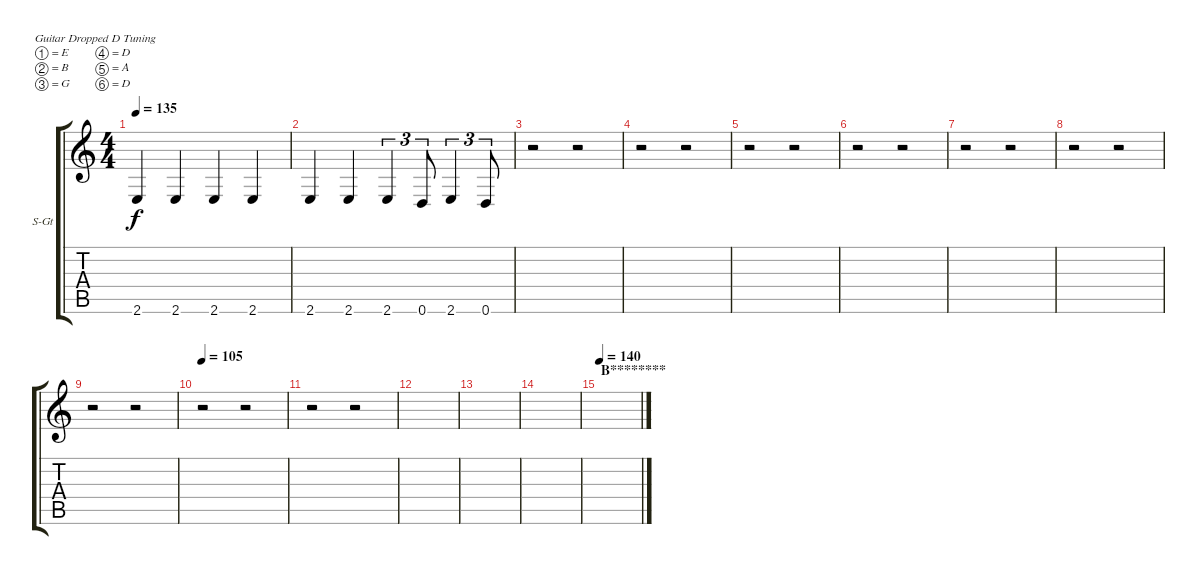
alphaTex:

\bracketExtendMode groupsimilarinstruments
\firstSystemTrackNameOrientation horizontal
\otherSystemsTrackNameOrientation horizontal
\track ("Keyboard (Christian)" "S-Gt") {instrument fx1rain}
\staff {score tabs}
\tuning (E4 B3 G3 D3 A2 D2)
\displaytranspose 12
\ts (4 4)
\tempo 135
\clef g2
\ks c
2.6.4{dy f} 2.6.4 2.6.4 2.6.4 |
2.6.4 2.6.4 2.6.4{tu (3 2)} 0.6.8{tu (3 2)} 2.6.4{tu (3 2)} 0.6.8{tu (3 2)} |
r.2 r.2 |
r.2 r.2 |
r.2 r.2 |
r.2 r.2 |
r.2 r.2 |
r.2 r.2 |
r.2 r.2 |
\tempo 105
r.2 r.2 |
r.2 r.2 |
|
|
|
\section ("" "B********")
\tempo 140
